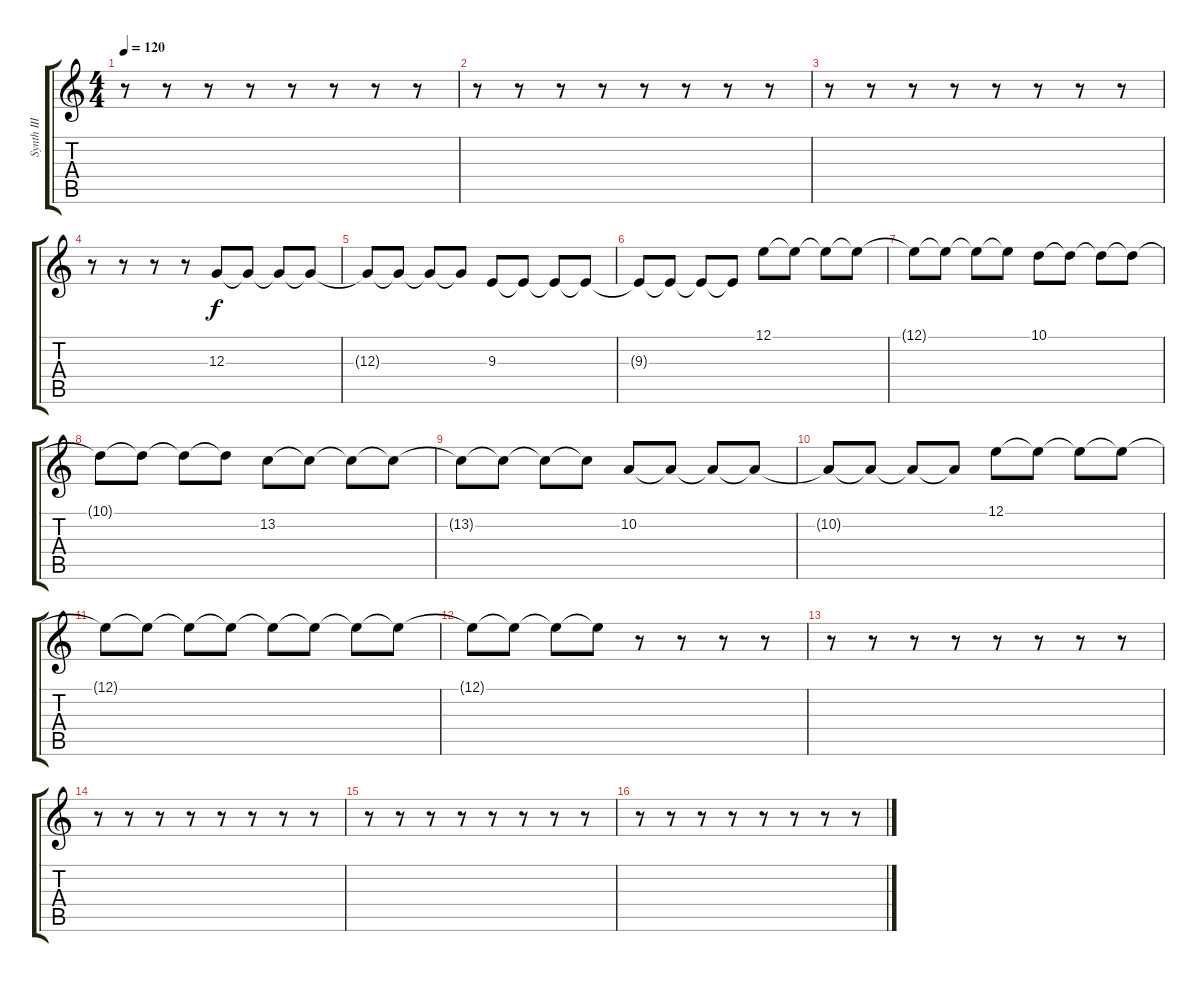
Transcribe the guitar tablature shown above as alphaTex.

\track ("Synth III" "Synth III") {instrument pad6metallic}
\staff {score tabs}
\tuning (E4 B3 G3 D3 A2 D2) {hide}
\ts (4 4)
\tempo 120
\clef g2
\ks c
r.8{dy f} r.8 r.8 r.8 r.8 r.8 r.8 r.8 |
r.8 r.8 r.8 r.8 r.8 r.8 r.8 r.8 |
r.8 r.8 r.8 r.8 r.8 r.8 r.8 r.8 |
r.8 r.8 r.8 r.8 12.3.8 12.3{t}.8 12.3{t}.8 12.3{t}.8 |
12.3{t}.8 12.3{t}.8 12.3{t}.8 12.3{t}.8 9.3.8 9.3{t}.8 9.3{t}.8 9.3{t}.8 |
9.3{t}.8 9.3{t}.8 9.3{t}.8 9.3{t}.8 12.1.8 12.1{t}.8 12.1{t}.8 12.1{t}.8 |
12.1{t}.8 12.1{t}.8 12.1{t}.8 12.1{t}.8 10.1.8 10.1{t}.8 10.1{t}.8 10.1{t}.8 |
10.1{t}.8 10.1{t}.8 10.1{t}.8 10.1{t}.8 13.2.8 13.2{t}.8 13.2{t}.8 13.2{t}.8 |
13.2{t}.8 13.2{t}.8 13.2{t}.8 13.2{t}.8 10.2.8 10.2{t}.8 10.2{t}.8 10.2{t}.8 |
10.2{t}.8 10.2{t}.8 10.2{t}.8 10.2{t}.8 12.1.8 12.1{t}.8 12.1{t}.8 12.1{t}.8 |
12.1{t}.8 12.1{t}.8 12.1{t}.8 12.1{t}.8 12.1{t}.8 12.1{t}.8 12.1{t}.8 12.1{t}.8 |
12.1{t}.8 12.1{t}.8 12.1{t}.8 12.1{t}.8 r.8 r.8 r.8 r.8 |
r.8 r.8 r.8 r.8 r.8 r.8 r.8 r.8 |
r.8 r.8 r.8 r.8 r.8 r.8 r.8 r.8 |
r.8 r.8 r.8 r.8 r.8 r.8 r.8 r.8 |
r.8 r.8 r.8 r.8 r.8 r.8 r.8 r.8
